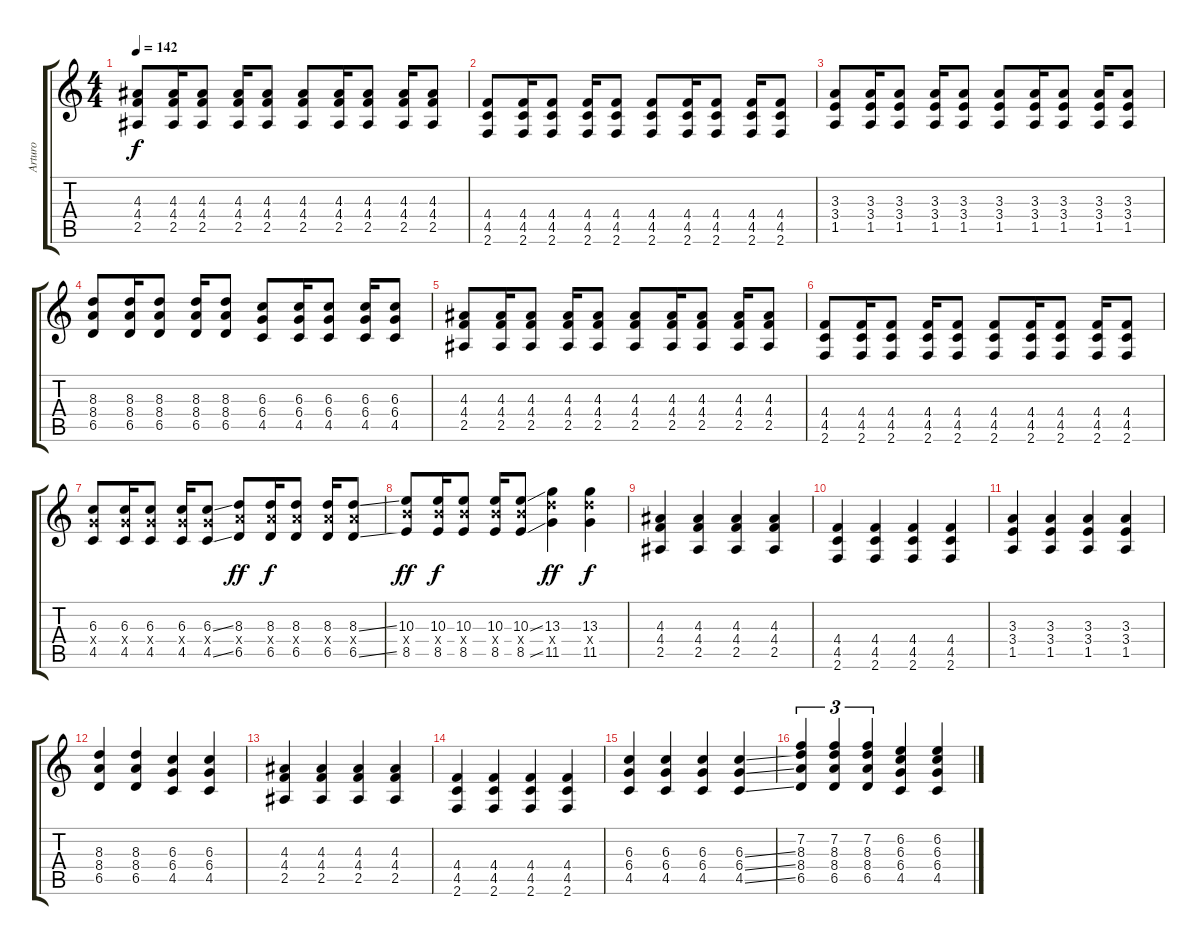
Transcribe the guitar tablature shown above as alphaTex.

\track ("Arturo" "Arturo") {instrument distortionguitar}
\staff {score tabs}
\tuning (Eb4 Bb3 Gb3 Db3 Ab2 Eb2) {hide}
\ts (4 4)
\tempo 142
\clef g2
\ks c
(4.3 4.4 2.5).8{dy f} (4.3 4.4 2.5).16 (4.3 4.4 2.5).8 (4.3 4.4 2.5).16 (4.3 4.4 2.5).8 (4.3 4.4 2.5).8 (4.3 4.4 2.5).16 (4.3 4.4 2.5).8 (4.3 4.4 2.5).16 (4.3 4.4 2.5).8 |
(4.4 4.5 2.6).8 (4.4 4.5 2.6).16 (4.4 4.5 2.6).8 (4.4 4.5 2.6).16 (4.4 4.5 2.6).8 (4.4 4.5 2.6).8 (4.4 4.5 2.6).16 (4.4 4.5 2.6).8 (4.4 4.5 2.6).16 (4.4 4.5 2.6).8 |
(3.3 3.4 1.5).8 (3.3 3.4 1.5).16 (3.3 3.4 1.5).8 (3.3 3.4 1.5).16 (3.3 3.4 1.5).8 (3.3 3.4 1.5).8 (3.3 3.4 1.5).16 (3.3 3.4 1.5).8 (3.3 3.4 1.5).16 (3.3 3.4 1.5).8 |
(8.3 8.4 6.5).8 (8.3 8.4 6.5).16 (8.3 8.4 6.5).8 (8.3 8.4 6.5).16 (8.3 8.4 6.5).8 (6.3 6.4 4.5).8 (6.3 6.4 4.5).16 (6.3 6.4 4.5).8 (6.3 6.4 4.5).16 (6.3 6.4 4.5).8 |
(4.3 4.4 2.5).8 (4.3 4.4 2.5).16 (4.3 4.4 2.5).8 (4.3 4.4 2.5).16 (4.3 4.4 2.5).8 (4.3 4.4 2.5).8 (4.3 4.4 2.5).16 (4.3 4.4 2.5).8 (4.3 4.4 2.5).16 (4.3 4.4 2.5).8 |
(4.4 4.5 2.6).8 (4.4 4.5 2.6).16 (4.4 4.5 2.6).8 (4.4 4.5 2.6).16 (4.4 4.5 2.6).8 (4.4 4.5 2.6).8 (4.4 4.5 2.6).16 (4.4 4.5 2.6).8 (4.4 4.5 2.6).16 (4.4 4.5 2.6).8 |
(6.3 6.4{x} 4.5).8 (6.3 6.4{x} 4.5).16 (6.3 6.4{x} 4.5).8 (6.3 6.4{x} 4.5).16 (6.3{ss} 6.4{x} 4.5{ss}).8 (8.3 8.4{x} 6.5).8{dy ff} (8.3 8.4{x} 6.5).16{dy f} (8.3 8.4{x} 6.5).8 (8.3 8.4{x} 6.5).16 (8.3{ss} 8.4{x} 6.5{ss}).8 |
(10.3 10.4{x} 8.5).8{dy ff} (10.3 10.4{x} 8.5).16{dy f} (10.3 10.4{x} 8.5).8 (10.3 10.4{x} 8.5).16 (10.3{ss} 10.4{x} 8.5{ss}).8 (13.3 13.4{x} 11.5).4{dy ff} (13.3 13.4{x} 11.5).4{dy f} |
(4.3 4.4 2.5).4 (4.3 4.4 2.5).4 (4.3 4.4 2.5).4 (4.3 4.4 2.5).4 |
(4.4 4.5 2.6).4 (4.4 4.5 2.6).4 (4.4 4.5 2.6).4 (4.4 4.5 2.6).4 |
(3.3 3.4 1.5).4 (3.3 3.4 1.5).4 (3.3 3.4 1.5).4 (3.3 3.4 1.5).4 |
(8.3 8.4 6.5).4 (8.3 8.4 6.5).4 (6.3 6.4 4.5).4 (6.3 6.4 4.5).4 |
(4.3 4.4 2.5).4 (4.3 4.4 2.5).4 (4.3 4.4 2.5).4 (4.3 4.4 2.5).4 |
(4.4 4.5 2.6).4 (4.4 4.5 2.6).4 (4.4 4.5 2.6).4 (4.4 4.5 2.6).4 |
(6.3 6.4 4.5).4 (6.3 6.4 4.5).4 (6.3 6.4 4.5).4 (6.3{ss} 6.4{ss} 4.5{ss}).4 |
(7.2 8.3 8.4 6.5).4{tu (3 2)} (7.2 8.3 8.4 6.5).4{tu (3 2)} (7.2 8.3 8.4 6.5).4{tu (3 2)} (6.2 6.3 6.4 4.5).4 (6.2 6.3 6.4 4.5).4
